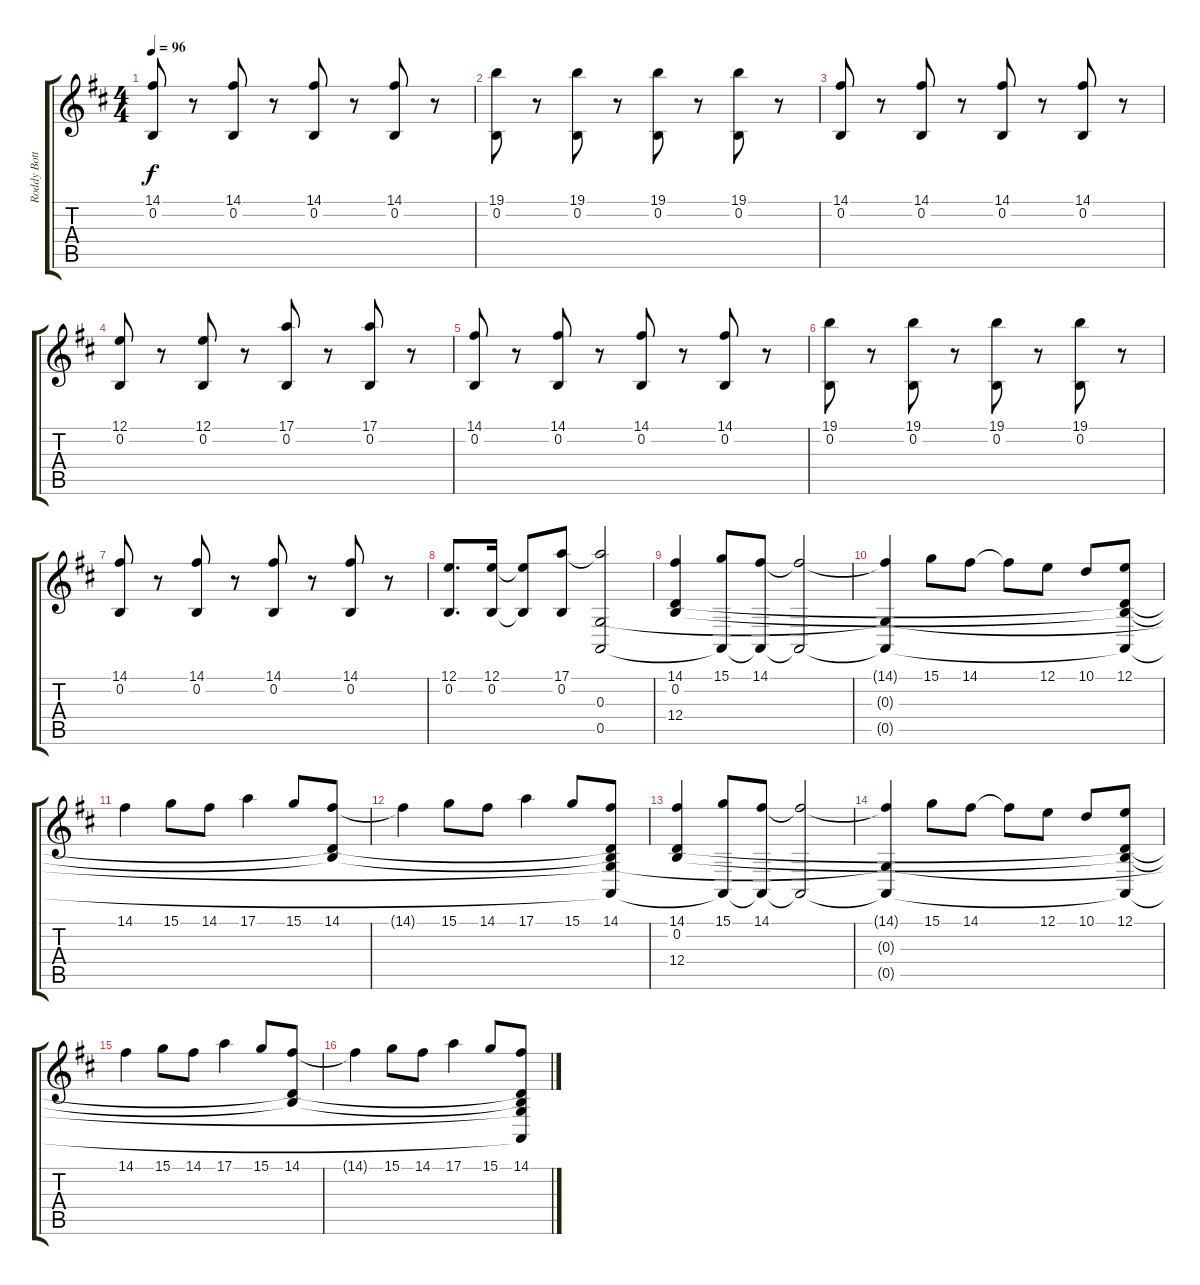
\track ("Roddy Bottum (Keyboards)" "Roddy Bott") {instrument stringensemble1}
\staff {score tabs}
\tuning (E4 B3 G3 D3 A2 E2) {hide}
\ts (4 4)
\tempo 96
\clef g2
\ks d
(14.1 0.2).8{dy f instrument stringensemble1} r.8 (14.1 0.2).8 r.8 (14.1 0.2).8 r.8 (14.1 0.2).8 r.8 |
(19.1 0.2).8 r.8 (19.1 0.2).8 r.8 (19.1 0.2).8 r.8 (19.1 0.2).8 r.8 |
(14.1 0.2).8 r.8 (14.1 0.2).8 r.8 (14.1 0.2).8 r.8 (14.1 0.2).8 r.8 |
(12.1 0.2).8 r.8 (12.1 0.2).8 r.8 (17.1 0.2).8 r.8 (17.1 0.2).8 r.8 |
(14.1 0.2).8 r.8 (14.1 0.2).8 r.8 (14.1 0.2).8 r.8 (14.1 0.2).8 r.8 |
(19.1 0.2).8 r.8 (19.1 0.2).8 r.8 (19.1 0.2).8 r.8 (19.1 0.2).8 r.8 |
(14.1 0.2).8 r.8 (14.1 0.2).8 r.8 (14.1 0.2).8 r.8 (14.1 0.2).8 r.8 |
(12.1 0.2).8{d} (12.1 0.2).16 (12.1{t} 0.2{t}).8 (17.1 0.2).8 (17.1{t} 0.3 0.5).2 |
(14.1 0.2 12.4).4 (15.1 0.5{t}).8 (14.1 0.5{t}).8 (14.1{t} 0.5{t}).2 |
(14.1{t} 0.3{t} 0.5{t}).4 15.1.8 14.1.8 14.1{t}.8 12.1.8 10.1.8 (12.1 0.2{t} 12.4{t} 0.5{t}).8 |
14.1.4 15.1.8 14.1.8 17.1.4 15.1.8 (14.1 0.2{t} 12.4{t}).8 |
14.1{t}.4 15.1.8 14.1.8 17.1.4 15.1.8 (14.1 0.2{t} 0.3{t} 12.4{t} 0.5{t}).8 |
(14.1 0.2 12.4).4 (15.1 0.5{t}).8 (14.1 0.5{t}).8 (14.1{t} 0.5{t}).2 |
(14.1{t} 0.3{t} 0.5{t}).4 15.1.8 14.1.8 14.1{t}.8 12.1.8 10.1.8 (12.1 0.2{t} 12.4{t} 0.5{t}).8 |
14.1.4 15.1.8 14.1.8 17.1.4 15.1.8 (14.1 0.2{t} 12.4{t}).8 |
14.1{t}.4 15.1.8 14.1.8 17.1.4 15.1.8 (14.1 0.2{t} 0.3{t} 12.4{t} 0.5{t}).8
